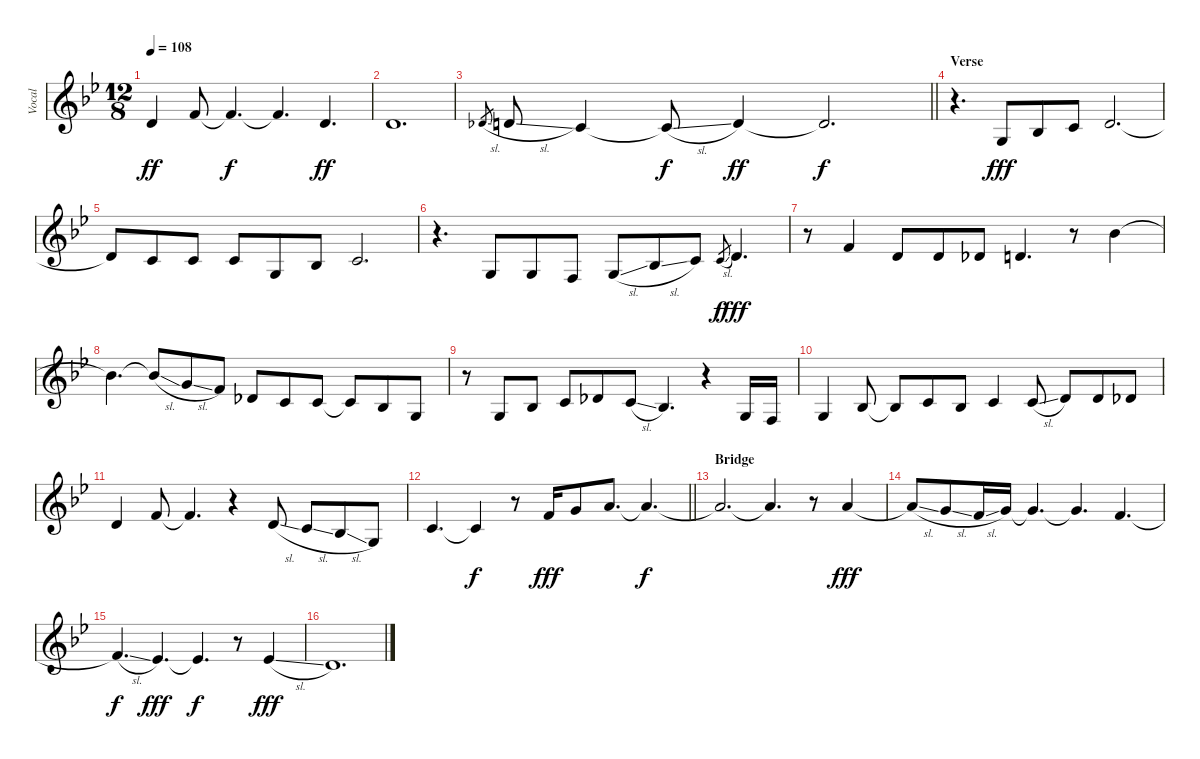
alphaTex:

\track ("Vocal" "Vocal") {instrument tenorsax}
\staff {score}
\tuning (E4 B3 G3 D3 A2 E2) {hide}
\ts (12 8)
\tempo 108
\clef g2
\ks gminor
3.2.4{dy ff} 1.1.8 1.1{t}.4{d dy f} 1.1{t}.4{d} 3.2.4{d dy ff} |
3.2.1{d} |
\barLineRight lightlight
2.2{sl}.8{gr} 3.2{sl}.8 1.2.4 1.2{sl t}.8{dy f} 3.2.4{dy ff} 3.2{t}.2{d dy f} |
\section ("" "Verse")
r.4{d} 0.3.8{dy fff} 3.3.8 1.2.8 3.2.2{d} |
3.2{t}.8 1.2.8 1.2.8 1.2.8 0.3.8 3.3.8 1.2.2{d} |
r.4{d} 0.3.8 0.3.8 3.4.8 0.3{sl}.8 3.3{sl}.8 5.3.8 5.3{sl}.8{gr dy f} 7.3.4{d dy fff} |
r.8 1.1.4 3.2.8 3.2.8 2.2.8 3.2.4{d} r.8 6.1.4 |
6.1{t}.4{d} 6.1{sl t}.8 3.1{sl}.8 1.1.8 2.2.8 1.2.8 1.2.8 1.2{t}.8 3.3.8 0.3.8 |
r.8 0.3.8 3.3.8 5.3.8 6.3.8 5.3{sl}.8 3.3.4{d} r.4 0.3.16 3.4.16 |
0.3.4 3.3.8 3.3{t}.8 1.2.8 3.3.8 1.2.4 1.2{sl}.8 3.2.8 3.2.8 2.2.8 |
3.2.4 1.1.8 1.1{t}.4{d} r.4 7.3{sl}.8 5.3{sl}.8 3.3{sl}.8 0.3.8 |
\barLineRight lightlight
5.3.4{d} 5.3{t}.4{dy f} r.8 1.1.16{dy fff} 3.1.8 5.1.8{d} 5.1{t}.4{d dy f} |
\section ("" "Bridge")
5.1{t}.2{d} 5.1{t}.4{d} r.8 5.1.4{dy fff} |
5.1{sl t}.8 3.1{sl}.8 1.1{sl}.16 3.1.16 3.1{t}.4{d} 3.1{t}.4{d} 6.2.4{d} |
6.2{sl t}.4{d dy f} 4.2.4{d dy fff} 4.2{t}.4{d dy f} r.8 4.2{sl}.4{dy fff} |
3.2.1{d}
